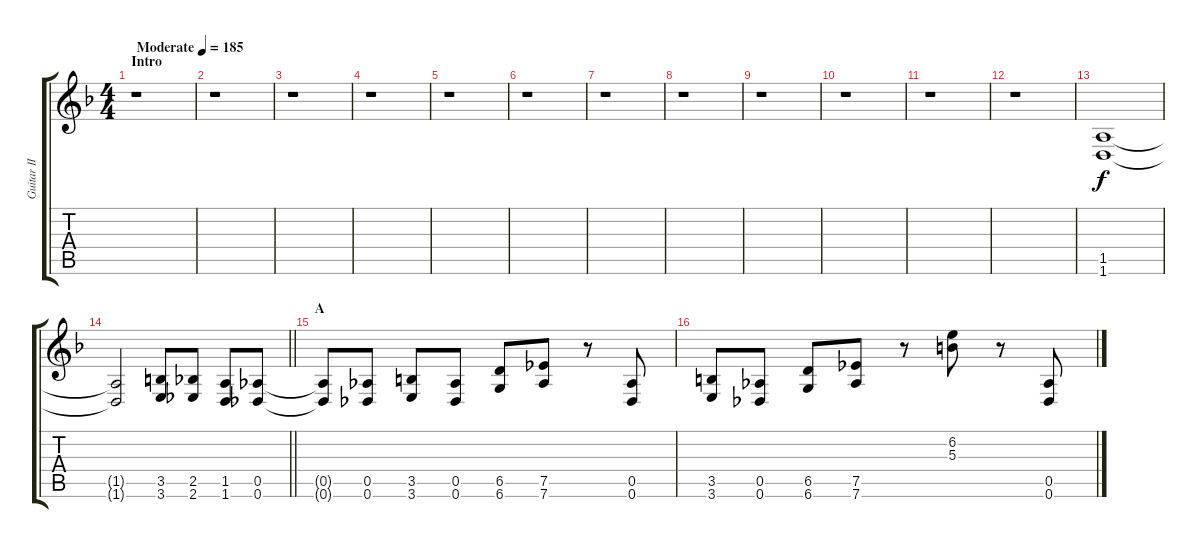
\track ("Guitar II" "Guitar II") {instrument overdrivenguitar}
\staff {score tabs}
\tuning (Eb4 Bb3 Gb3 Db3 Ab2 Db2) {hide}
\ts (4 4)
\section ("" "Intro")
\tempo (185 "Moderate")
\clef g2
\ks f
r.1{dy f instrument overdrivenguitar} |
r.1 |
r.1 |
r.1 |
r.1 |
r.1 |
r.1 |
r.1 |
r.1 |
r.1 |
r.1 |
r.1 |
(1.5 1.6).1 |
\barLineRight lightlight
(1.5{t} 1.6{t}).2 (3.5 3.6).8 (2.5 2.6).8 (1.5 1.6).8 (0.5 0.6).8 |
\section ("" "A")
(0.5{t} 0.6{t}).8 (0.5 0.6).8 (3.5 3.6).8 (0.5 0.6).8 (6.5 6.6).8 (7.5 7.6).8 r.8 (0.5 0.6).8 |
(3.5 3.6).8 (0.5 0.6).8 (6.5 6.6).8 (7.5 7.6).8 r.8 (6.2 5.3).8 r.8 (0.5 0.6).8
